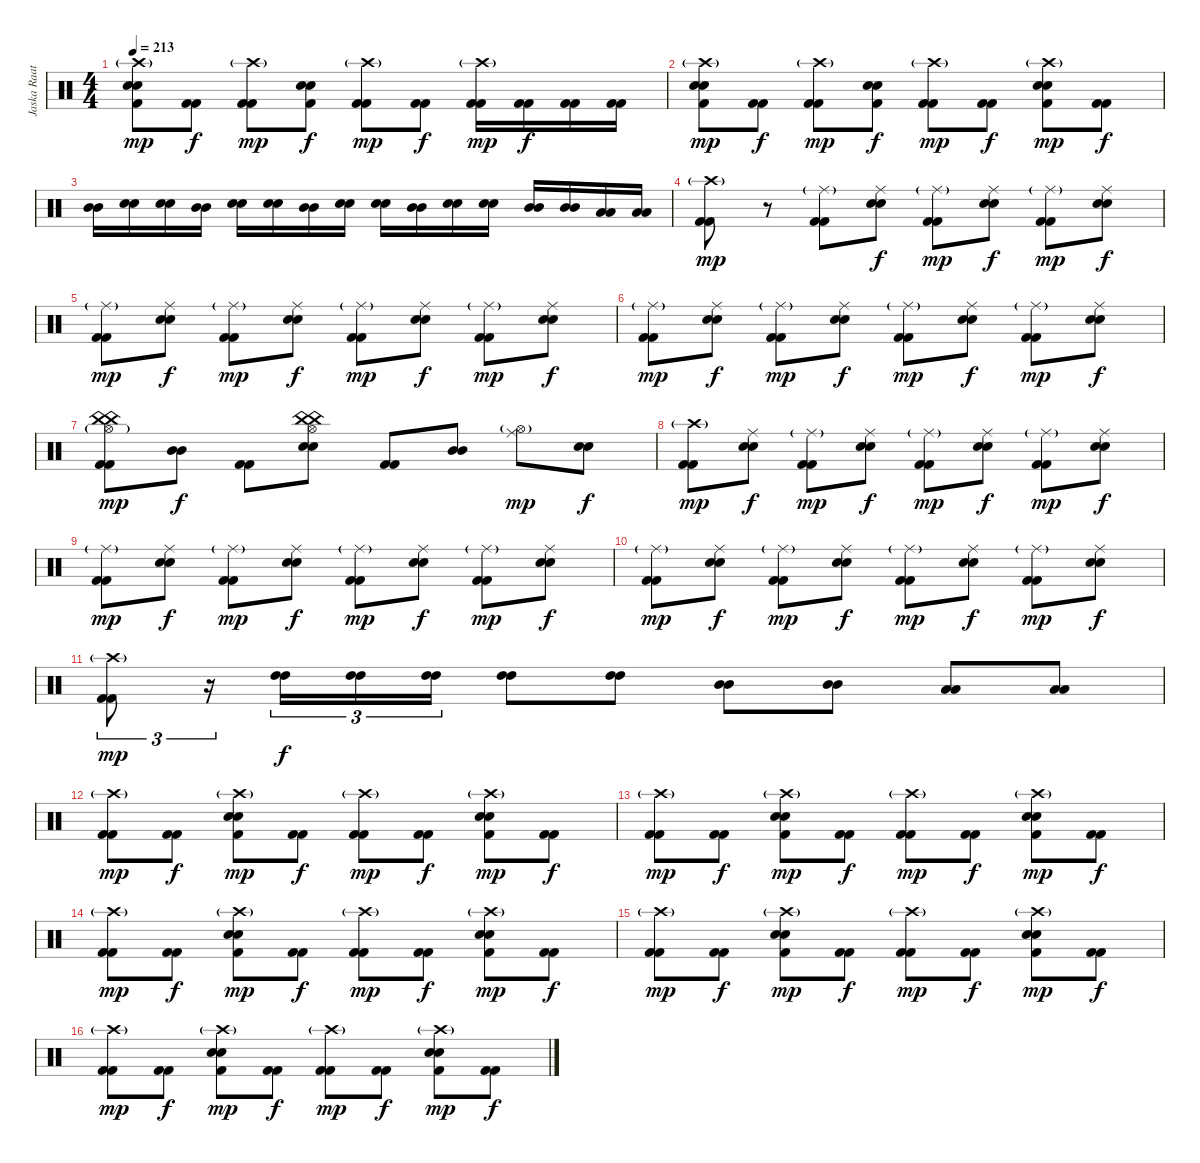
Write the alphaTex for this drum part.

\track ("Jaska Raatikainen" "Jaska Raat") {instrument percussion}
\staff {score}
\articulation defaults
\ts (4 4)
\tempo 213
\clef neutral
\ks c
("Crash high (hit)"{g} "Electric Snare (hit)" "Electric Snare (hit)" "Kick (hit) 2").8{dy mp} ("Kick (hit) 2" "Kick (hit) 2").8{dy f} ("Crash high (hit)"{g} "Kick (hit) 2" "Kick (hit) 2").8{dy mp} ("Electric Snare (hit)" "Electric Snare (hit)" "Kick (hit) 2").8{dy f} ("Crash high (hit)"{g} "Kick (hit) 2" "Kick (hit) 2").8{dy mp} ("Kick (hit) 2" "Kick (hit) 2").8{dy f} ("Crash high (hit)"{g} "Kick (hit) 2" "Kick (hit) 2").16{dy mp} ("Kick (hit) 2" "Kick (hit) 2").16{dy f} ("Kick (hit) 2" "Kick (hit) 2").16 ("Kick (hit) 2" "Kick (hit) 2").16 |
("Crash high (hit)"{g} "Electric Snare (hit)" "Electric Snare (hit)" "Kick (hit) 2").8{dy mp} ("Kick (hit) 2" "Kick (hit) 2").8{dy f} ("Crash high (hit)"{g} "Kick (hit) 2" "Kick (hit) 2").8{dy mp} ("Electric Snare (hit)" "Electric Snare (hit)" "Kick (hit) 2").8{dy f} ("Crash high (hit)"{g} "Kick (hit) 2" "Kick (hit) 2").8{dy mp} ("Kick (hit) 2" "Kick (hit) 2").8{dy f} ("Crash high (hit)"{g} "Electric Snare (hit)" "Electric Snare (hit)" "Kick (hit) 2").8{dy mp} ("Kick (hit) 2" "Kick (hit) 2").8{dy f} |
("Mid Tom (hit)" "Mid Tom (hit)").16 ("Electric Snare (hit)" "Electric Snare (hit)").16 ("Electric Snare (hit)" "Electric Snare (hit)").16 ("Mid Tom (hit)" "Mid Tom (hit)").16 ("Electric Snare (hit)" "Electric Snare (hit)").16 ("Electric Snare (hit)" "Electric Snare (hit)").16 ("Mid Tom (hit)" "Mid Tom (hit)").16 ("Electric Snare (hit)" "Electric Snare (hit)").16 ("Electric Snare (hit)" "Electric Snare (hit)").16 ("Mid Tom (hit)" "Mid Tom (hit)").16 ("Electric Snare (hit)" "Electric Snare (hit)").16 ("Electric Snare (hit)" "Electric Snare (hit)").16 ("Mid Tom (hit)" "Mid Tom (hit)").16 ("Mid Tom (hit)" "Mid Tom (hit)").16 ("Low Tom (hit)" "Low Tom (hit)").16 ("Low Tom (hit)" "Low Tom (hit)").16 |
("Crash high (hit)"{g} "Kick (hit) 2" "Kick (hit) 2").8{dy mp} r.8 ("Ride (middle)"{g} "Kick (hit) 2" "Kick (hit) 2").8 ("Ride (middle)" "Electric Snare (hit)" "Electric Snare (hit)").8{dy f} ("Ride (middle)"{g} "Kick (hit) 2" "Kick (hit) 2").8{dy mp} ("Ride (middle)" "Electric Snare (hit)" "Electric Snare (hit)").8{dy f} ("Ride (middle)"{g} "Kick (hit) 2" "Kick (hit) 2").8{dy mp} ("Ride (middle)" "Electric Snare (hit)" "Electric Snare (hit)").8{dy f} |
("Ride (middle)"{g} "Kick (hit) 2" "Kick (hit) 2").8{dy mp} ("Ride (middle)" "Electric Snare (hit)" "Electric Snare (hit)").8{dy f} ("Ride (middle)"{g} "Kick (hit) 2" "Kick (hit) 2").8{dy mp} ("Ride (middle)" "Electric Snare (hit)" "Electric Snare (hit)").8{dy f} ("Ride (middle)"{g} "Kick (hit) 2" "Kick (hit) 2").8{dy mp} ("Ride (middle)" "Electric Snare (hit)" "Electric Snare (hit)").8{dy f} ("Ride (middle)"{g} "Kick (hit) 2" "Kick (hit) 2").8{dy mp} ("Ride (middle)" "Electric Snare (hit)" "Electric Snare (hit)").8{dy f} |
("Ride (middle)"{g} "Kick (hit) 2" "Kick (hit) 2").8{dy mp} ("Ride (middle)" "Electric Snare (hit)" "Electric Snare (hit)").8{dy f} ("Ride (middle)"{g} "Kick (hit) 2" "Kick (hit) 2").8{dy mp} ("Ride (middle)" "Electric Snare (hit)" "Electric Snare (hit)").8{dy f} ("Ride (middle)"{g} "Kick (hit) 2" "Kick (hit) 2").8{dy mp} ("Ride (middle)" "Electric Snare (hit)" "Electric Snare (hit)").8{dy f} ("Ride (middle)"{g} "Kick (hit) 2" "Kick (hit) 2").8{dy mp} ("Ride (middle)" "Electric Snare (hit)" "Electric Snare (hit)").8{dy f} |
("China (hit)" "China (hit)" "Hi-Hat (open)"{g} "Kick (hit) 2" "Kick (hit) 2").8{dy mp} ("Mid Tom (hit)" "Mid Tom (hit)").8{dy f} ("Kick (hit) 2" "Kick (hit) 2").8 ("China (hit)" "China (hit)" "Hi-Hat (open)" "Electric Snare (hit)" "Electric Snare (hit)").8 ("Kick (hit) 2" "Kick (hit) 2").8 ("Mid Tom (hit)" "Mid Tom (hit)").8 ("Ride (middle)" "Hi-Hat (open)"{g}).8{dy mp} ("Electric Snare (hit)" "Electric Snare (hit)").8{dy f} |
("Crash high (hit)"{g} "Kick (hit) 2" "Kick (hit) 2").8{dy mp} ("Ride (middle)" "Electric Snare (hit)" "Electric Snare (hit)").8{dy f} ("Ride (middle)"{g} "Kick (hit) 2" "Kick (hit) 2").8{dy mp} ("Ride (middle)" "Electric Snare (hit)" "Electric Snare (hit)").8{dy f} ("Ride (middle)"{g} "Kick (hit) 2" "Kick (hit) 2").8{dy mp} ("Ride (middle)" "Electric Snare (hit)" "Electric Snare (hit)").8{dy f} ("Ride (middle)"{g} "Kick (hit) 2" "Kick (hit) 2").8{dy mp} ("Ride (middle)" "Electric Snare (hit)" "Electric Snare (hit)").8{dy f} |
("Ride (middle)"{g} "Kick (hit) 2" "Kick (hit) 2").8{dy mp} ("Ride (middle)" "Electric Snare (hit)" "Electric Snare (hit)").8{dy f} ("Ride (middle)"{g} "Kick (hit) 2" "Kick (hit) 2").8{dy mp} ("Ride (middle)" "Electric Snare (hit)" "Electric Snare (hit)").8{dy f} ("Ride (middle)"{g} "Kick (hit) 2" "Kick (hit) 2").8{dy mp} ("Ride (middle)" "Electric Snare (hit)" "Electric Snare (hit)").8{dy f} ("Ride (middle)"{g} "Kick (hit) 2" "Kick (hit) 2").8{dy mp} ("Ride (middle)" "Electric Snare (hit)" "Electric Snare (hit)").8{dy f} |
("Ride (middle)"{g} "Kick (hit) 2" "Kick (hit) 2").8{dy mp} ("Ride (middle)" "Electric Snare (hit)" "Electric Snare (hit)").8{dy f} ("Ride (middle)"{g} "Kick (hit) 2" "Kick (hit) 2").8{dy mp} ("Ride (middle)" "Electric Snare (hit)" "Electric Snare (hit)").8{dy f} ("Ride (middle)"{g} "Kick (hit) 2" "Kick (hit) 2").8{dy mp} ("Ride (middle)" "Electric Snare (hit)" "Electric Snare (hit)").8{dy f} ("Ride (middle)"{g} "Kick (hit) 2" "Kick (hit) 2").8{dy mp} ("Ride (middle)" "Electric Snare (hit)" "Electric Snare (hit)").8{dy f} |
("Crash high (hit)"{g} "Kick (hit) 2" "Kick (hit) 2").8{tu (3 2) dy mp} r.16{tu (3 2)} ("High Tom (hit)" "High Tom (hit)").16{tu (3 2) dy f} ("High Tom (hit)" "High Tom (hit)").16{tu (3 2)} ("High Tom (hit)" "High Tom (hit)").16{tu (3 2)} ("High Tom (hit)" "High Tom (hit)").8 ("High Tom (hit)" "High Tom (hit)").8 ("Mid Tom (hit)" "Mid Tom (hit)").8 ("Mid Tom (hit)" "Mid Tom (hit)").8 ("Low Tom (hit)" "Low Tom (hit)").8 ("Low Tom (hit)" "Low Tom (hit)").8 |
("Crash high (hit)"{g} "Kick (hit) 2" "Kick (hit) 2").8{dy mp} ("Kick (hit) 2" "Kick (hit) 2").8{dy f} ("Crash high (hit)"{g} "Electric Snare (hit)" "Electric Snare (hit)" "Kick (hit) 2").8{dy mp} ("Kick (hit) 2" "Kick (hit) 2").8{dy f} ("Crash high (hit)"{g} "Kick (hit) 2" "Kick (hit) 2").8{dy mp} ("Kick (hit) 2" "Kick (hit) 2").8{dy f} ("Crash high (hit)"{g} "Electric Snare (hit)" "Electric Snare (hit)" "Kick (hit) 2").8{dy mp} ("Kick (hit) 2" "Kick (hit) 2").8{dy f} |
("Crash high (hit)"{g} "Kick (hit) 2" "Kick (hit) 2").8{dy mp} ("Kick (hit) 2" "Kick (hit) 2").8{dy f} ("Crash high (hit)"{g} "Electric Snare (hit)" "Electric Snare (hit)" "Kick (hit) 2").8{dy mp} ("Kick (hit) 2" "Kick (hit) 2").8{dy f} ("Crash high (hit)"{g} "Kick (hit) 2" "Kick (hit) 2").8{dy mp} ("Kick (hit) 2" "Kick (hit) 2").8{dy f} ("Crash high (hit)"{g} "Electric Snare (hit)" "Electric Snare (hit)" "Kick (hit) 2").8{dy mp} ("Kick (hit) 2" "Kick (hit) 2").8{dy f} |
("Crash high (hit)"{g} "Kick (hit) 2" "Kick (hit) 2").8{dy mp} ("Kick (hit) 2" "Kick (hit) 2").8{dy f} ("Crash high (hit)"{g} "Electric Snare (hit)" "Electric Snare (hit)" "Kick (hit) 2").8{dy mp} ("Kick (hit) 2" "Kick (hit) 2").8{dy f} ("Crash high (hit)"{g} "Kick (hit) 2" "Kick (hit) 2").8{dy mp} ("Kick (hit) 2" "Kick (hit) 2").8{dy f} ("Crash high (hit)"{g} "Electric Snare (hit)" "Electric Snare (hit)" "Kick (hit) 2").8{dy mp} ("Kick (hit) 2" "Kick (hit) 2").8{dy f} |
("Crash high (hit)"{g} "Kick (hit) 2" "Kick (hit) 2").8{dy mp} ("Kick (hit) 2" "Kick (hit) 2").8{dy f} ("Crash high (hit)"{g} "Electric Snare (hit)" "Electric Snare (hit)" "Kick (hit) 2").8{dy mp} ("Kick (hit) 2" "Kick (hit) 2").8{dy f} ("Crash high (hit)"{g} "Kick (hit) 2" "Kick (hit) 2").8{dy mp} ("Kick (hit) 2" "Kick (hit) 2").8{dy f} ("Crash high (hit)"{g} "Electric Snare (hit)" "Electric Snare (hit)" "Kick (hit) 2").8{dy mp} ("Kick (hit) 2" "Kick (hit) 2").8{dy f} |
("Crash high (hit)"{g} "Kick (hit) 2" "Kick (hit) 2").8{dy mp} ("Kick (hit) 2" "Kick (hit) 2").8{dy f} ("Crash high (hit)"{g} "Electric Snare (hit)" "Electric Snare (hit)" "Kick (hit) 2").8{dy mp} ("Kick (hit) 2" "Kick (hit) 2").8{dy f} ("Crash high (hit)"{g} "Kick (hit) 2" "Kick (hit) 2").8{dy mp} ("Kick (hit) 2" "Kick (hit) 2").8{dy f} ("Crash high (hit)"{g} "Electric Snare (hit)" "Electric Snare (hit)" "Kick (hit) 2").8{dy mp} ("Kick (hit) 2" "Kick (hit) 2").8{dy f}
